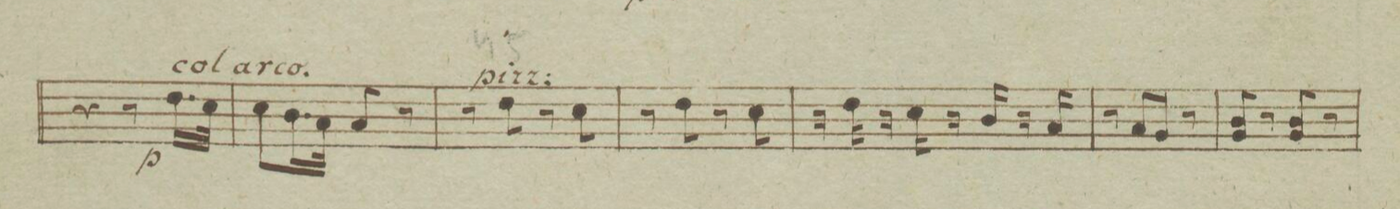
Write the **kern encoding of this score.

**kern	**dynam
*I"Violino Primo	*
*clefG2	*
*k[b-e-]	*
*M2/4	*
4r	.
8r	.
16.dd\LL	p
32cc\JJk	.
=43	=43
8cc\L	.
16.b-\L	.
32a\JJk	.
8a/	.
8r	.
=44	=44
8r	.
8dd\	.
8r	.
8cc\	.
=45	=45
8r	.
8dd\	.
8r	.
8cc\	.
=46	=46
16r	.
16dd\	.
16r	.
16cc\	.
16r	.
16b-/	.
16r	.
16a/	.
=47	=47
8r	.
8a/L	.
8g/J	.
8r	.
=48	=48
8g/ 8b-	.
8r	.
8g/ 8b-	.
8r	.
=49	=49
*-	*-
